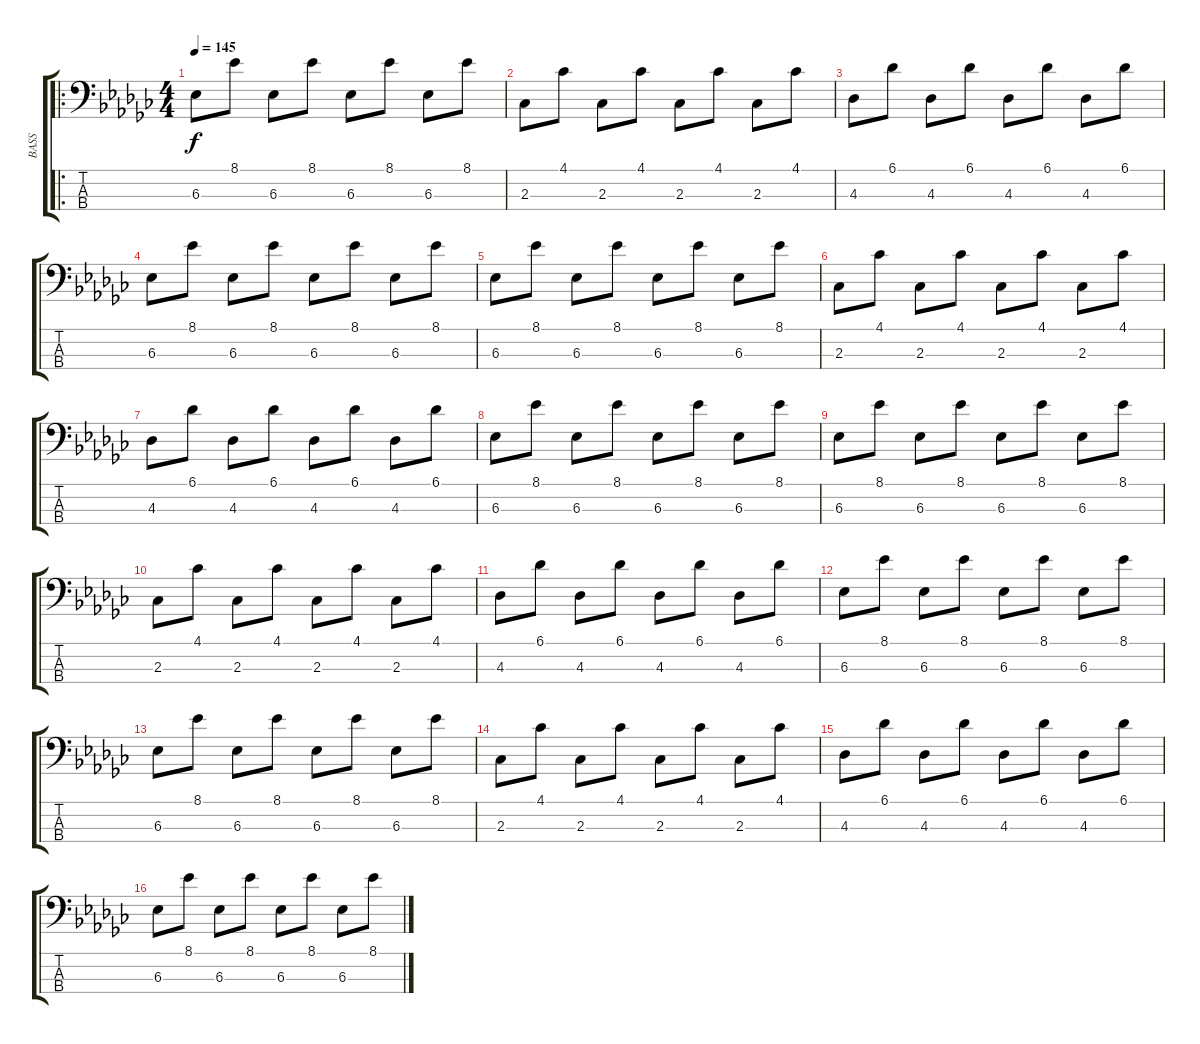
\track ("BASS" "BASS") {instrument synthbass1}
\staff {score tabs}
\tuning (G2 D2 A1 E1) {hide}
\ro
\ts (4 4)
\tempo 145
\clef f4
\ks ebminor
6.3.8{dy f} 8.1.8 6.3.8 8.1.8 6.3.8 8.1.8 6.3.8 8.1.8 |
2.3.8 4.1.8 2.3.8 4.1.8 2.3.8 4.1.8 2.3.8 4.1.8 |
4.3.8 6.1.8 4.3.8 6.1.8 4.3.8 6.1.8 4.3.8 6.1.8 |
6.3.8 8.1.8 6.3.8 8.1.8 6.3.8 8.1.8 6.3.8 8.1.8 |
6.3.8 8.1.8 6.3.8 8.1.8 6.3.8 8.1.8 6.3.8 8.1.8 |
2.3.8 4.1.8 2.3.8 4.1.8 2.3.8 4.1.8 2.3.8 4.1.8 |
4.3.8 6.1.8 4.3.8 6.1.8 4.3.8 6.1.8 4.3.8 6.1.8 |
6.3.8 8.1.8 6.3.8 8.1.8 6.3.8 8.1.8 6.3.8 8.1.8 |
6.3.8 8.1.8 6.3.8 8.1.8 6.3.8 8.1.8 6.3.8 8.1.8 |
2.3.8 4.1.8 2.3.8 4.1.8 2.3.8 4.1.8 2.3.8 4.1.8 |
4.3.8 6.1.8 4.3.8 6.1.8 4.3.8 6.1.8 4.3.8 6.1.8 |
6.3.8 8.1.8 6.3.8 8.1.8 6.3.8 8.1.8 6.3.8 8.1.8 |
6.3.8 8.1.8 6.3.8 8.1.8 6.3.8 8.1.8 6.3.8 8.1.8 |
2.3.8 4.1.8 2.3.8 4.1.8 2.3.8 4.1.8 2.3.8 4.1.8 |
4.3.8 6.1.8 4.3.8 6.1.8 4.3.8 6.1.8 4.3.8 6.1.8 |
6.3.8 8.1.8 6.3.8 8.1.8 6.3.8 8.1.8 6.3.8 8.1.8
